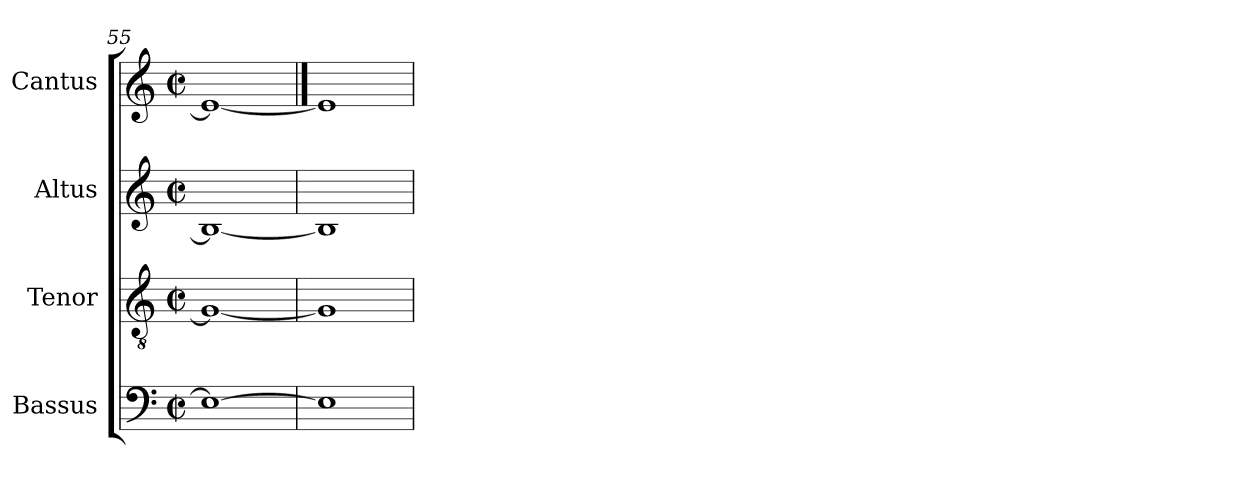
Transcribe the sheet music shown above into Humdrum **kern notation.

**kern	**kern	**kern	**kern
*part4	*part3	*part2	*part1
*staff4	*staff3	*staff2	*staff1
*I"Bassus	*I"Tenor	*I"Altus	*I"Cantus
*clefF4	*clefGv2	*clefG2	*clefG2
*M2/2	*M2/2	*M2/2	*M2/2
*met(c|)	*met(c|)	*met(c|)	*met(c|)
=55	=55	=55	=55
1E_	1G#_	1B_	1e_
=56	=56	=56	==56
1E]	1G#]	1B]	1e]
=	=	=	=
*-	*-	*-	*-
